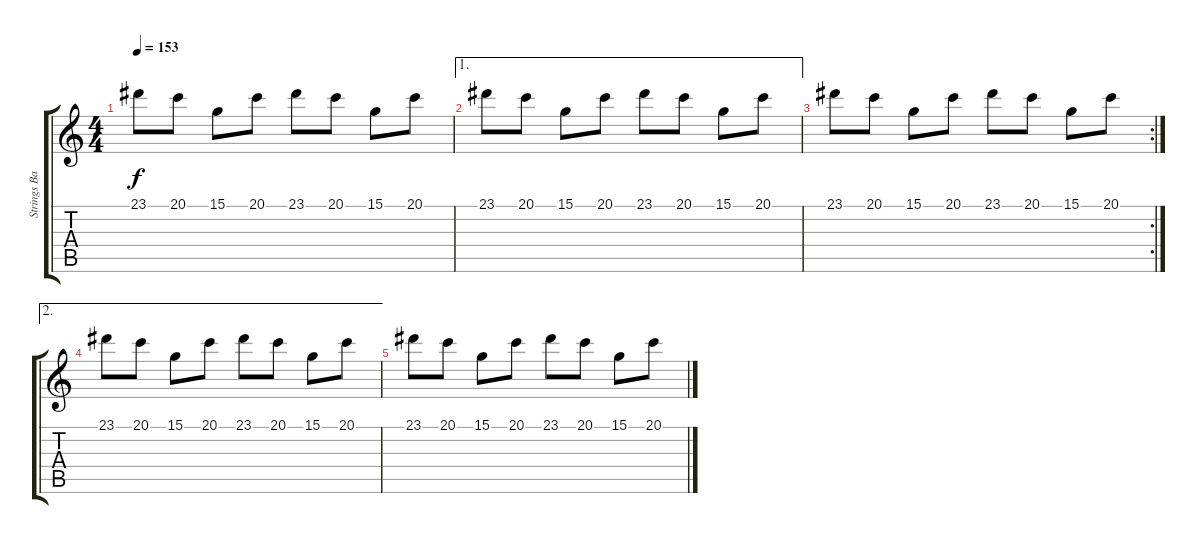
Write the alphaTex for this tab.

\track ("Strings Background" "Strings Ba") {instrument stringensemble1}
\staff {score tabs}
\tuning (E4 B3 G3 D3 A2 E2) {hide}
\ts (4 4)
\tempo 153
\clef g2
\ks c
23.1.8{dy f} 20.1.8 15.1.8 20.1.8 23.1.8 20.1.8 15.1.8 20.1.8 |
\ae 1
23.1.8{volume 4} 20.1.8 15.1.8 20.1.8 23.1.8 20.1.8 15.1.8 20.1.8 |
\rc 2
23.1.8 20.1.8 15.1.8 20.1.8 23.1.8 20.1.8 15.1.8 20.1.8 |
\ae 2
23.1.8{volume 5} 20.1.8 15.1.8 20.1.8 23.1.8 20.1.8 15.1.8 20.1.8 |
23.1.8 20.1.8 15.1.8 20.1.8 23.1.8 20.1.8 15.1.8 20.1.8
